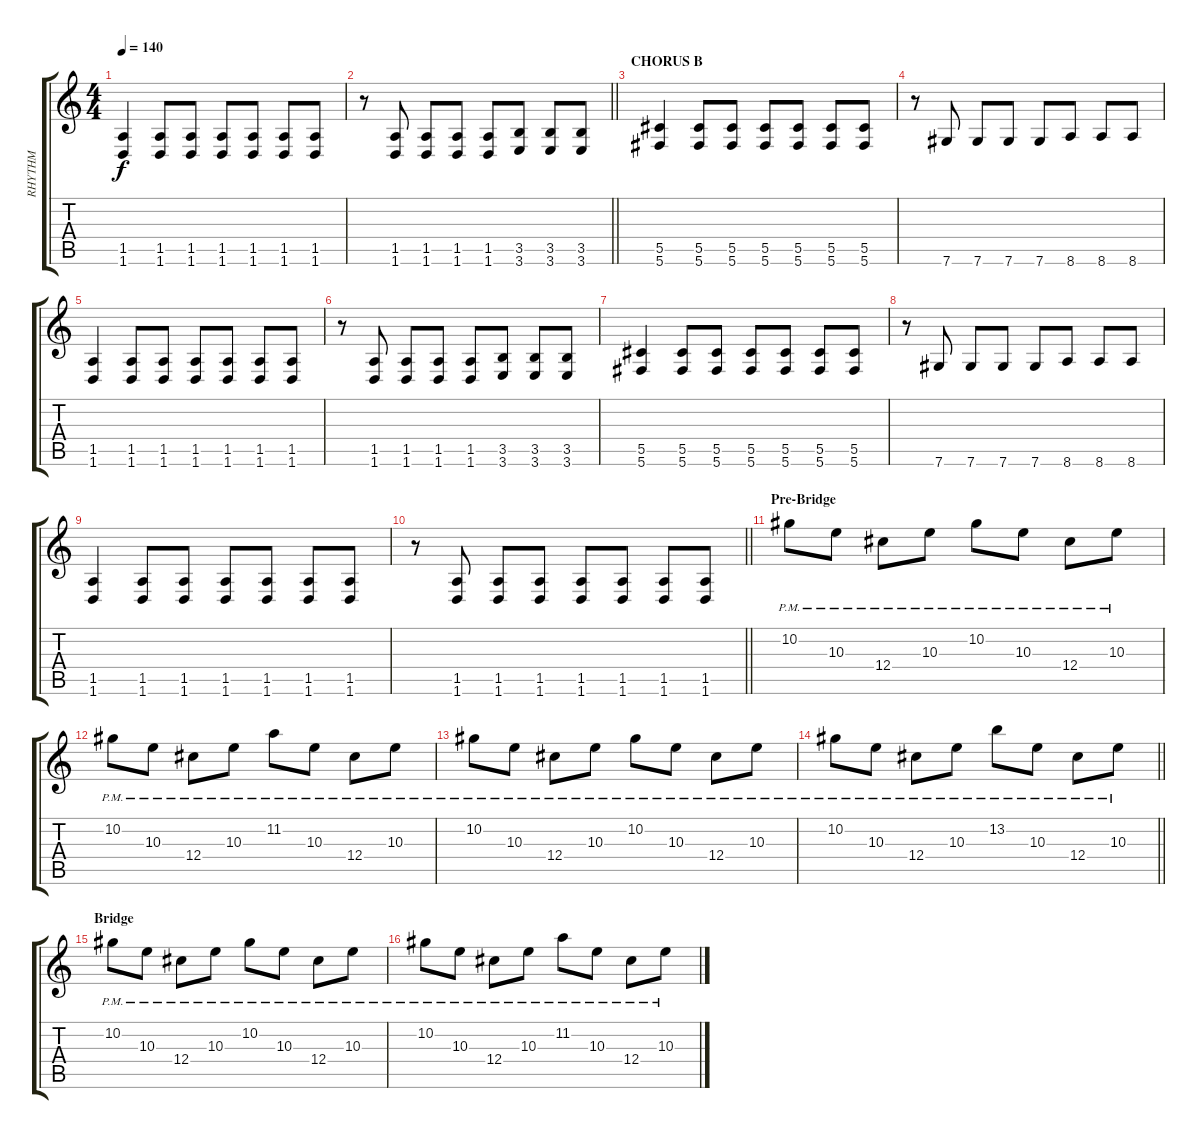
\track ("RHYTHM" "RHYTHM") {instrument distortionguitar}
\staff {score tabs}
\tuning (Eb4 Bb3 Gb3 Db3 Ab2 Db2) {hide}
\ts (4 4)
\tempo 140
\clef g2
\ks c
(1.5 1.6).4{dy f} (1.5 1.6).8 (1.5 1.6).8 (1.5 1.6).8 (1.5 1.6).8 (1.5 1.6).8 (1.5 1.6).8 |
\barLineRight lightlight
r.8 (1.5 1.6).8 (1.5 1.6).8 (1.5 1.6).8 (1.5 1.6).8 (3.5 3.6).8 (3.5 3.6).8 (3.5 3.6).8 |
\section ("" "CHORUS B")
(5.5 5.6).4 (5.5 5.6).8 (5.5 5.6).8 (5.5 5.6).8 (5.5 5.6).8 (5.5 5.6).8 (5.5 5.6).8 |
r.8 7.6.8 7.6.8 7.6.8 7.6.8 8.6.8 8.6.8 8.6.8 |
(1.5 1.6).4 (1.5 1.6).8 (1.5 1.6).8 (1.5 1.6).8 (1.5 1.6).8 (1.5 1.6).8 (1.5 1.6).8 |
r.8 (1.5 1.6).8 (1.5 1.6).8 (1.5 1.6).8 (1.5 1.6).8 (3.5 3.6).8 (3.5 3.6).8 (3.5 3.6).8 |
(5.5 5.6).4 (5.5 5.6).8 (5.5 5.6).8 (5.5 5.6).8 (5.5 5.6).8 (5.5 5.6).8 (5.5 5.6).8 |
r.8 7.6.8 7.6.8 7.6.8 7.6.8 8.6.8 8.6.8 8.6.8 |
(1.5 1.6).4 (1.5 1.6).8 (1.5 1.6).8 (1.5 1.6).8 (1.5 1.6).8 (1.5 1.6).8 (1.5 1.6).8 |
\barLineRight lightlight
r.8 (1.5 1.6).8 (1.5 1.6).8 (1.5 1.6).8 (1.5 1.6).8 (1.5 1.6).8 (1.5 1.6).8 (1.5 1.6).8 |
\section ("" "Pre-Bridge")
10.2{pm}.8 10.3{pm}.8 12.4{pm}.8 10.3{pm}.8 10.2{pm}.8 10.3{pm}.8 12.4{pm}.8 10.3{pm}.8 |
10.2{pm}.8 10.3{pm}.8 12.4{pm}.8 10.3{pm}.8 11.2{pm}.8 10.3{pm}.8 12.4{pm}.8 10.3{pm}.8 |
10.2{pm}.8 10.3{pm}.8 12.4{pm}.8 10.3{pm}.8 10.2{pm}.8 10.3{pm}.8 12.4{pm}.8 10.3{pm}.8 |
\barLineRight lightlight
10.2{pm}.8 10.3{pm}.8 12.4{pm}.8 10.3{pm}.8 13.2{pm}.8 10.3{pm}.8 12.4{pm}.8 10.3{pm}.8 |
\section ("" "Bridge")
10.2{pm}.8 10.3{pm}.8 12.4{pm}.8 10.3{pm}.8 10.2{pm}.8 10.3{pm}.8 12.4{pm}.8 10.3{pm}.8 |
10.2{pm}.8 10.3{pm}.8 12.4{pm}.8 10.3{pm}.8 11.2{pm}.8 10.3{pm}.8 12.4{pm}.8 10.3{pm}.8
